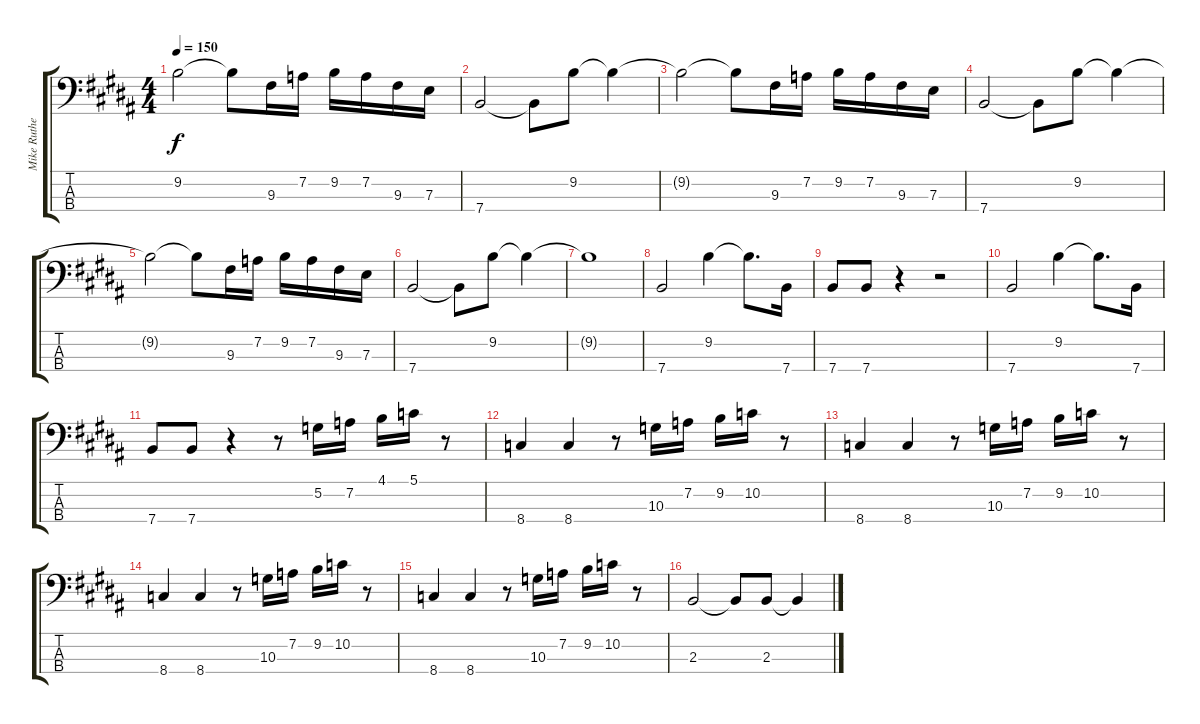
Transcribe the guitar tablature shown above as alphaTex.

\track ("Mike Rutherford [Bass]" "Mike Ruthe") {instrument electricbassfinger}
\staff {score tabs}
\tuning (G2 D2 A1 E1) {hide}
\ts (4 4)
\tempo 150
\clef f4
\ks b
9.2{t}.2{dy f} 9.2{t}.8 9.3.16 7.2.16 9.2.16 7.2.16 9.3.16 7.3.16 |
7.4.2 7.4{t}.8 9.2.8 9.2{t}.4 |
9.2{t}.2 9.2{t}.8 9.3.16 7.2.16 9.2.16 7.2.16 9.3.16 7.3.16 |
7.4.2 7.4{t}.8 9.2.8 9.2{t}.4 |
9.2{t}.2 9.2{t}.8 9.3.16 7.2.16 9.2.16 7.2.16 9.3.16 7.3.16 |
7.4.2 7.4{t}.8 9.2.8 9.2{t}.4 |
9.2{t}.1 |
7.4.2 9.2.4 9.2{t}.8{d} 7.4.16 |
7.4.8 7.4.8 r.4 r.2 |
7.4.2 9.2.4 9.2{t}.8{d} 7.4.16 |
7.4.8 7.4.8 r.4 r.8 5.2.16 7.2.16 4.1.16 5.1.16 r.8 |
8.4.4 8.4.4 r.8 10.3.16 7.2.16 9.2.16 10.2.16 r.8 |
8.4.4 8.4.4 r.8 10.3.16 7.2.16 9.2.16 10.2.16 r.8 |
8.4.4 8.4.4 r.8 10.3.16 7.2.16 9.2.16 10.2.16 r.8 |
8.4.4 8.4.4 r.8 10.3.16 7.2.16 9.2.16 10.2.16 r.8 |
2.3.2 2.3{t}.8 2.3.8 2.3{t}.4
